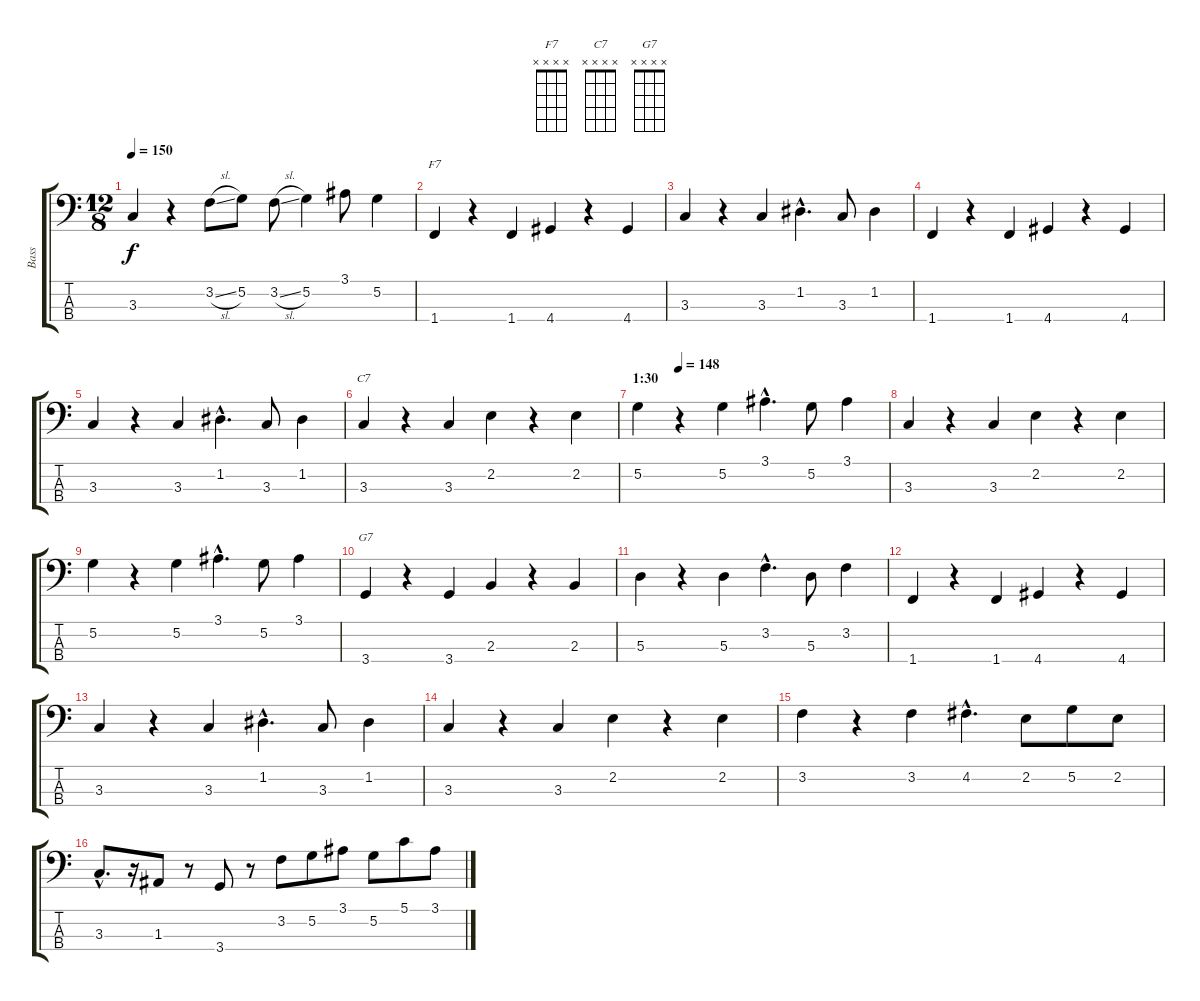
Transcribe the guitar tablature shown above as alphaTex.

\track ("Bass" "Bass") {instrument electricbassfinger}
\staff {score tabs}
\tuning (G2 D2 A1 E1) {hide}
\chord ("F7" x x x x)
\chord ("C7" x x x x)
\chord ("G7" x x x x)
\ts (12 8)
\tempo 150
\clef f4
\ks c
3.3.4{dy f} r.4 3.2{sl}.8 5.2.8 3.2{sl}.8 5.2.4 3.1.8 5.2.4 |
1.4.4{ch "F7"} r.4 1.4.4 4.4.4 r.4 4.4.4 |
3.3.4 r.4 3.3.4 1.2{hac}.4{d} 3.3.8 1.2.4 |
1.4.4 r.4 1.4.4 4.4.4 r.4 4.4.4 |
3.3.4 r.4 3.3.4 1.2{hac}.4{d} 3.3.8 1.2.4 |
3.3.4{ch "C7"} r.4 3.3.4 2.2.4 r.4 2.2.4 |
\section ("" "1:30")
\tempo (148 0.16666666666666666)
5.2.4 r.4 5.2.4 3.1{hac}.4{d} 5.2.8 3.1.4 |
3.3.4 r.4 3.3.4 2.2.4 r.4 2.2.4 |
5.2.4 r.4 5.2.4 3.1{hac}.4{d} 5.2.8 3.1.4 |
3.4.4{ch "G7"} r.4 3.4.4 2.3.4 r.4 2.3.4 |
5.3.4 r.4 5.3.4 3.2{hac}.4{d} 5.3.8 3.2.4 |
1.4.4 r.4 1.4.4 4.4.4 r.4 4.4.4 |
3.3.4 r.4 3.3.4 1.2{hac}.4{d} 3.3.8 1.2.4 |
3.3.4 r.4 3.3.4 2.2.4 r.4 2.2.4 |
3.2.4 r.4 3.2.4 4.2{hac}.4{d} 2.2.8 5.2.8 2.2.8 |
3.3{hac}.8{d} r.16 1.3.8 r.8 3.4.8 r.8 3.2.8 5.2.8 3.1.8 5.2.8 5.1.8 3.1.8
